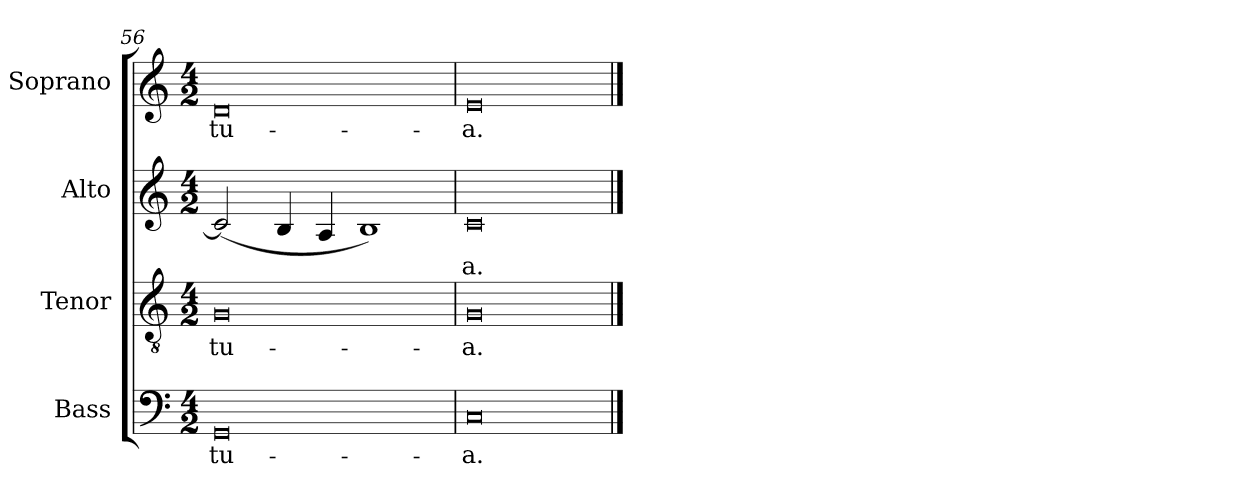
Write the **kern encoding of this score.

**kern	**text	**kern	**text	**kern	**text	**kern	**text
*part4	*part4	*part3	*part3	*part2	*part2	*part1	*part1
*staff4	*staff4	*staff3	*staff3	*staff2	*staff2	*staff1	*staff1
*I"Bass	*	*I"Tenor	*	*I"Alto	*	*I"Soprano	*
*I'B.	*	*I'T.	*	*I'A.	*	*I'S.	*
*clefF4	*	*clefGv2	*	*clefG2	*	*clefG2	*
*	*	*ITrd7c12	*	*	*	*	*
*k[]	*	*k[]	*	*k[]	*	*k[]	*
*C:	*	*C:	*	*C:	*	*C:	*
*M4/2	*	*M4/2	*	*M4/2	*	*M4/2	*
=56	=56	=56	=56	=56	=56	=56	=56
!	!LO:LY:b:color=#000000	!	!	!	!	!	!
!	!	!	!LO:LY:b:color=#000000	!	!	!	!
!	!	!	!	!	!	!	!LO:LY:b:color=#000000
0GGi	tu-	0GGi	tu-	(2ci/]	.	0di	tu-
.	.	.	.	4Bi/	.	.	.
.	.	.	.	4Ai/	.	.	.
.	.	.	.	1Bi)	.	.	.
=57	=57	=57	=57	=57	=57	=57	=57
!	!LO:LY:b:color=#000000	!	!	!	!	!	!
!	!	!	!LO:LY:b:color=#000000	!	!	!	!
!	!	!	!	!	!LO:LY:b:color=#000000	!	!
!	!	!	!	!	!	!	!LO:LY:b:color=#000000
0Ci	-a.	0GGi	-a.	0ci	-a.	0ei	-a.
==	==	==	==	==	==	==	==
*-	*-	*-	*-	*-	*-	*-	*-
